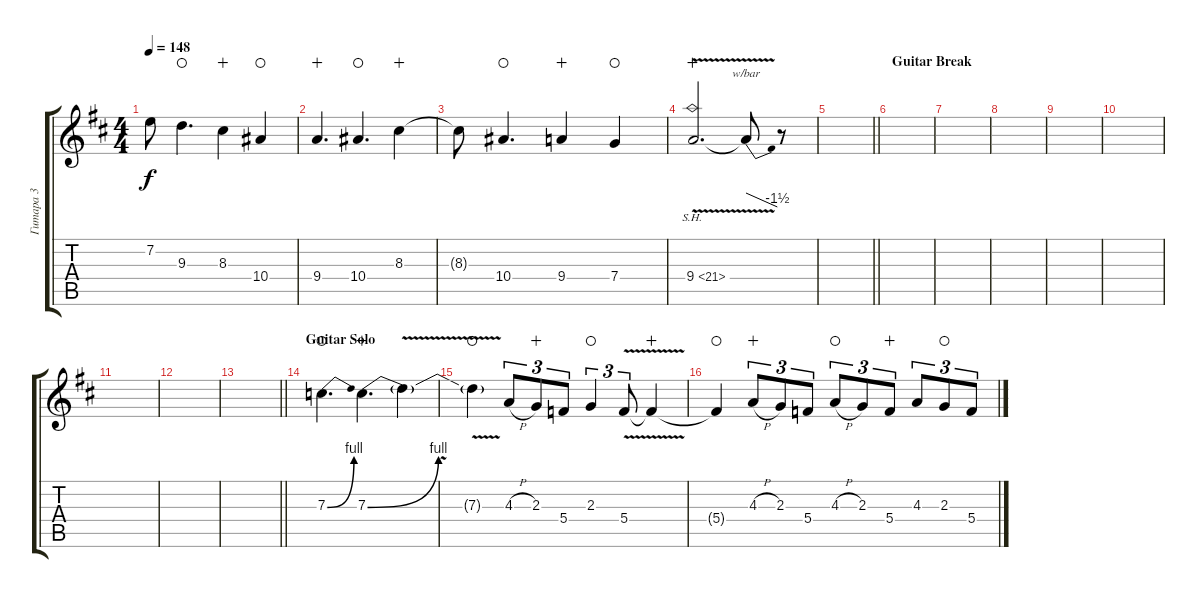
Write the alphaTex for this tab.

\track ("Гитара 3" "Гитара 3") {instrument distortionguitar}
\staff {score tabs}
\tuning (D4 A3 F3 C3 G2 D2) {hide}
\ts (4 4)
\tempo 148
\clef g2
\ks bminor
7.2{t}.8{dy f} 9.3.4{d waho} 8.3.4{wahc} 10.4.4{waho} |
9.4.4{d wahc} 10.4.4{d waho} 8.3.4{wahc} |
8.3{t}.8 10.4.4{d waho} 9.4.4{wahc} 7.4.4{waho} |
9.4{sh 12 v}.2{d wahc} 9.4{t}.8{tbe (dive default 0 0 60 -6)} r.8 |
\barLineRight lightlight
|
\section ("" "Guitar Break")
|
|
|
|
|
|
|
\barLineRight lightlight
|
\section ("" "Guitar Solo")
7.3{be (bend 0 0 60 4)}.4{d waho} 7.3{be (bend 0 0 60 4)}.4{d wahc} 7.3{v t}.4 |
7.3{t}.4{waho} 4.3{h}.8{tu (3 2)} 2.3.8{tu (3 2) wahc} 5.4.8{tu (3 2)} 2.3.4{tu (3 2) waho} 5.4{v}.8{tu (3 2)} 5.4{t}.4{wahc} |
5.4{t}.4{waho} 4.3{h}.8{tu (3 2) wahc} 2.3.8{tu (3 2)} 5.4.8{tu (3 2)} 4.3{h}.8{tu (3 2) waho} 2.3.8{tu (3 2)} 5.4.8{tu (3 2) wahc} 4.3.8{tu (3 2)} 2.3.8{tu (3 2) waho} 5.4.8{tu (3 2)}
